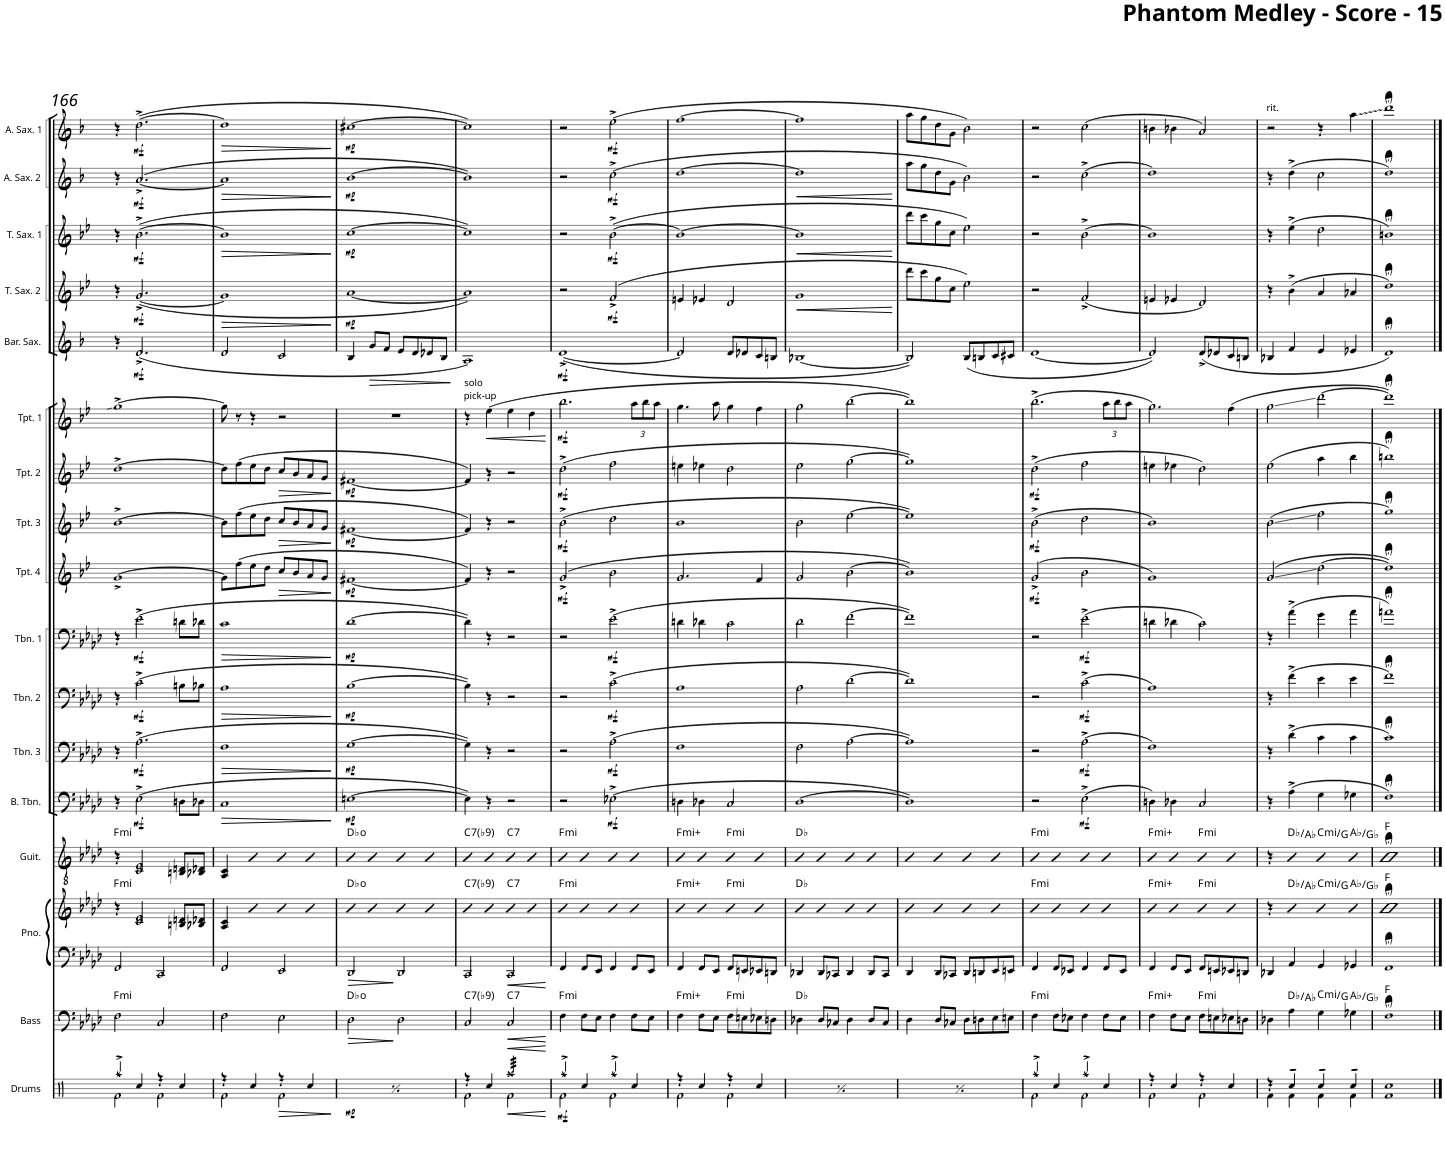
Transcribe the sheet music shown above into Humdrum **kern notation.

**kern	**dynam	**kern	**dynam	**harte	**kern	**kern	**harte	**kern	**harte	**kern	**dynam	**kern	**dynam	**kern	**dynam	**kern	**dynam	**kern	**dynam	**kern	**dynam	**kern	**dynam	**kern	**dynam	**kern	**dynam	**kern	**dynam	**kern	**dynam	**kern	**dynam	**kern	**dynam
*part17	*part17	*part16	*part16	*part16	*part15	*part15	*part15	*part14	*part14	*part13	*part13	*part12	*part12	*part11	*part11	*part10	*part10	*part9	*part9	*part8	*part8	*part7	*part7	*part6	*part6	*part5	*part5	*part4	*part4	*part3	*part3	*part2	*part2	*part1	*part1
*staff18	*staff18	*staff17	*staff17	*	*staff16	*staff15	*	*staff14	*	*staff13	*staff13	*staff12	*staff12	*staff11	*staff11	*staff10	*staff10	*staff9	*staff9	*staff8	*staff8	*staff7	*staff7	*staff6	*staff6	*staff5	*staff5	*staff4	*staff4	*staff3	*staff3	*staff2	*staff2	*staff1	*staff1
*I"Drums	*	*I"Bass	*	*	*I"Piano	*	*	*I"Guitar	*	*I"Bass Bone	*	*I"Trombone 3	*	*I"Trombone 2	*	*I"Trombone 1	*	*I"Trumpet 4	*	*I"Trumpet 3	*	*I"Trumpet 2	*	*I"Trumpet 1	*	*I"Bari Sax	*	*I"Tenor Sax 2	*	*I"Tenor Sax 1	*	*I"Alto Sax 2	*	*I"Alto Sax 1	*
*I'Drums	*	*I'Bass	*	*	*I'Pno.	*	*	*I'Guit.	*	*	*	*I'Tbn. 3	*	*I'Tbn. 2	*	*I'Tbn. 1	*	*I'Tpt. 4	*	*I'Tpt. 3	*	*I'Tpt. 2	*	*I'Tpt. 1	*	*I'Bar. Sax.	*	*I'T. Sax. 2	*	*I'T. Sax. 1	*	*I'A. Sax. 2	*	*I'A. Sax. 1	*
!!LO:PB:g=z
*clefX	*	*clefF4	*	*	*clefF4	*clefG2	*	*clefGv2	*	*clefF4	*	*clefF4	*	*clefF4	*	*clefF4	*	*clefG2	*	*clefG2	*	*clefG2	*	*clefG2	*	*clefG2	*	*clefG2	*	*clefG2	*	*clefG2	*	*clefG2	*
*	*	*Trd7c12	*	*	*	*	*	*	*	*	*	*	*	*	*	*	*	*Trd1c2	*	*Trd1c2	*	*Trd1c2	*	*Trd1c2	*	*Trd12c21	*	*Trd8c14	*	*Trd8c14	*	*Trd5c9	*	*Trd5c9	*
*k[]	*	*k[b-e-a-d-]	*	*	*k[b-e-a-d-]	*k[b-e-a-d-]	*	*k[b-e-a-d-]	*	*k[b-e-a-d-]	*	*k[b-e-a-d-]	*	*k[b-e-a-d-]	*	*k[b-e-a-d-]	*	*k[b-e-]	*	*k[b-e-]	*	*k[b-e-]	*	*k[b-e-]	*	*k[b-]	*	*k[b-e-]	*	*k[b-e-]	*	*k[b-]	*	*k[b-]	*
*M4/4	*	*M4/4	*	*	*M4/4	*M4/4	*	*M4/4	*	*M4/4	*	*M4/4	*	*M4/4	*	*M4/4	*	*M4/4	*	*M4/4	*	*M4/4	*	*M4/4	*	*M4/4	*	*M4/4	*	*M4/4	*	*M4/4	*	*M4/4	*
=166	=166	=166	=166	=166	=166	=166	=166	=166	=166	=166	=166	=166	=166	=166	=166	=166	=166	=166	=166	=166	=166	=166	=166	=166	=166	=166	=166	=166	=166	=166	=166	=166	=166	=166	=166
*^	*	*	*	*	*	*	*	*	*	*	*	*	*	*	*	*	*	*	*	*	*	*	*	*	*	*	*	*	*	*	*	*	*	*	*
!	!	!	!	!	!LO:H:kt=mi	!	!	!LO:H:kt=mi	!	!LO:H:kt=mi	!	!	!	!	!	!	!	!	!	!	!	!	!	!	!	!	!	!	!	!	!	!	!	!	!	!
4Raa^/	2Rf\	.	2F\	.	F:min	2FF/	4r	F:min	4r	F:min	4r	.	4r	.	4r	.	4r	.	[1g^	.	[1b-^	.	[1dd^	.	[1gg^	.	4r	.	4r	.	4r	.	4r	.	4r	.
!	!	!	!	!	!	!	!	!	!	!	!	!LO:DY:b	!	!LO:DY:b	!	!LO:DY:b	!	!LO:DY:b	!	!	!	!	!	!	!	!	!	!LO:DY:b	!	!LO:DY:b	!	!LO:DY:b	!	!LO:DY:b	!	!LO:DY:b
4Rcc/	.	.	.	.	.	.	2c/ 2e-/	.	2C/ 2E-/	.	(2E-^\	mf	(2.A-^\	mf	(2c^\	mf	(2e-^\	mf	.	.	.	.	.	.	.	.	(2.d^/	mf	([2.g^/	mf	([2.b-^\	mf	([2.a^/	mf	([2.dd^\	mf
4r	2Rf\	.	2C/	.	.	2CC/	.	.	.	.	.	.	.	.	.	.	.	.	.	.	.	.	.	.	.	.	.	.	.	.	.	.	.	.	.	.
4Rcc/	.	.	.	.	.	.	8Bn/ 8dn/L	.	8BBn/ 8Dn/L	.	8Dn\L	.	.	.	8Bn\L	.	8dn\L	.	.	.	.	.	.	.	.	.	.	.	.	.	.	.	.	.	.	.
.	.	.	.	.	.	.	8B-X/ 8d-X/J	.	8BB-X/ 8D-X/J	.	8D-X\J	.	.	.	8B-X\J	.	8d-X\J	.	.	.	.	.	.	.	.	.	.	.	.	.	.	.	.	.	.	.
=167	=167	=167	=167	=167	=167	=167	=167	=167	=167	=167	=167	=167	=167	=167	=167	=167	=167	=167	=167	=167	=167	=167	=167	=167	=167	=167	=167	=167	=167	=167	=167	=167	=167	=167	=167	=167
!	!	!	!	!	!	!	!	!	!	!	!	!LO:HP:b	!	!LO:HP:b	!	!LO:HP:b	!	!LO:HP:b	!	!	!	!	!	!	!	!	!	!	!	!LO:HP:b	!	!LO:HP:b	!	!LO:HP:b	!	!LO:HP:b
4r	2Rf\	.	2F\	.	.	2FF/	4A-/ 4c/	.	4AA-/ 4C/	.	1C	>	1F	>	1A-	>	1c	>	8g\L]	.	8b-\L]	.	8dd\L]	.	8gg\]	.	2d/	.	1g]	>	1b-]	>	1a]	>	1dd]	>
.	.	.	.	.	.	.	.	.	.	.	.	.	.	.	.	.	.	.	(8ff\	.	(8ff\	.	(8ff\	.	8r	.	.	.	.	.	.	.	.	.	.	.
4Rcc/	.	.	.	.	.	.	4b-	.	4B-	.	.	.	.	.	.	.	.	.	8ee-\	.	8ee-\	.	8ee-\	.	4r	.	.	.	.	.	.	.	.	.	.	.
.	.	.	.	.	.	.	.	.	.	.	.	.	.	.	.	.	.	.	8dd\J	.	8dd\J	.	8dd\J	.	.	.	.	.	.	.	.	.	.	.	.	.
!	!	!	!	!	!	!	!	!	!	!	!	!	!	!	!	!	!	!	!	!LO:HP:b	!	!LO:HP:b	!	!LO:HP:b	!	!	!	!	!	!	!	!	!	!	!	!
4r	2Rf\	.	2E-\	.	.	2EE-/	4b-	.	4B-	.	.	.	.	.	.	.	.	.	8cc/L	>	8cc/L	>	8cc/L	>	2r	.	2c/	.	.	.	.	.	.	.	.	.
.	.	.	.	.	.	.	.	.	.	.	.	.	.	.	.	.	.	.	8b-/	.	8b-/	.	8b-/	.	.	.	.	.	.	.	.	.	.	.	.	.
4Rcc/	.	.	.	.	.	.	4b-	.	4B-	.	.	.	.	.	.	.	.	.	8a/	.	8a/	.	8a/	.	.	.	.	.	.	.	.	.	.	.	.	.
.	.	.	.	.	.	.	.	.	.	.	.	.	.	.	.	.	.	.	8g/J	.	8g/J	.	8g/J	.	.	.	.	.	.	.	.	.	.	.	.	.
*v	*v	*	*	*	*	*	*	*	*	*	*	*	*	*	*	*	*	*	*	*	*	*	*	*	*	*	*	*	*	*	*	*	*	*	*	*
.	.	.	.	.	.	.	.	.	.	.	]	.	]	.	]	.	]	.	]	.	]	.	]	.	.	.	.	.	]	.	]	.	]	.	]
=168	=168	=168	=168	=168	=168	=168	=168	=168	=168	=168	=168	=168	=168	=168	=168	=168	=168	=168	=168	=168	=168	=168	=168	=168	=168	=168	=168	=168	=168	=168	=168	=168	=168	=168	=168
*^	*	*	*	*	*	*	*	*	*	*	*	*	*	*	*	*	*	*	*	*	*	*	*	*	*	*	*	*	*	*	*	*	*	*	*
!	!	!	!	!LO:HP:b	!	!	!	!	!	!	!	!LO:DY:b	!	!LO:DY:b	!	!LO:DY:b	!	!LO:DY:b	!	!LO:DY:b	!	!LO:DY:b	!	!LO:DY:b	!	!	!	!	!	!LO:DY:b	!	!LO:DY:b	!	!LO:DY:b	!	!LO:DY:b
4r	2Rf\	.	2D-\	>	Db:dim	2DD-/	4b-	Db:dim	4B-	Db:dim	[1En	mp	[1G	mp	[1B-	mp	[1d-	mp	[1f#X	mp	[1f#X	mp	[1f#X	mp	1r	.	4B-/	.	[1a	mp	[1cc	mp	[1b-	mp	[1cc#X	mp
!	!	!	!	!	!	!	!	!	!	!	!	!	!	!	!	!	!	!	!	!	!	!	!	!	!	!	!	!LO:HP:b	!	!	!	!	!	!	!	!
4Rcc/	.	.	.	.	.	.	4b-	.	4B-	.	.	.	.	.	.	.	.	.	.	.	.	.	.	.	.	.	8g/L	>	.	.	.	.	.	.	.	.
.	.	.	.	.	.	.	.	.	.	.	.	.	.	.	.	.	.	.	.	.	.	.	.	.	.	.	8f/J	.	.	.	.	.	.	.	.	.
4r	2Rf\	.	2D-\	]	.	2DD-/	4b-	.	4B-	.	.	.	.	.	.	.	.	.	.	.	.	.	.	.	.	.	8e/L	.	.	.	.	.	.	.	.	.
.	.	.	.	.	.	.	.	.	.	.	.	.	.	.	.	.	.	.	.	.	.	.	.	.	.	.	8d/	.	.	.	.	.	.	.	.	.
4Rcc/	.	.	.	.	.	.	4b-	.	4B-	.	.	.	.	.	.	.	.	.	.	.	.	.	.	.	.	.	8d-X/	.	.	.	.	.	.	.	.	.
.	.	.	.	.	.	.	.	.	.	.	.	.	.	.	.	.	.	.	.	.	.	.	.	.	.	.	8B-/J	.	.	.	.	.	.	.	.	.
*v	*v	*	*	*	*	*	*	*	*	*	*	*	*	*	*	*	*	*	*	*	*	*	*	*	*	*	*	*	*	*	*	*	*	*	*	*
.	.	.	.	.	.	.	.	.	.	.	.	.	.	.	.	.	.	.	.	.	.	.	.	.	.	.	]	.	.	.	.	.	.	.	.
=169	=169	=169	=169	=169	=169	=169	=169	=169	=169	=169	=169	=169	=169	=169	=169	=169	=169	=169	=169	=169	=169	=169	=169	=169	=169	=169	=169	=169	=169	=169	=169	=169	=169	=169	=169
*^	*	*	*	*	*	*	*	*	*	*	*	*	*	*	*	*	*	*	*	*	*	*	*	*	*	*	*	*	*	*	*	*	*	*	*
!	!	!	!	!	!	!	!	!	!	!	!	!	!	!	!	!	!	!	!	!	!	!	!	!	!LO:TX:a:t=solo	!	!	!	!	!	!	!	!	!	!	!
!	!	!	!	!	!LO:H:kt=7	!	!	!LO:H:kt=7	!	!LO:H:kt=7	!	!	!	!	!	!	!	!	!	!	!	!	!	!	!LO:TX:a:t=pick-up	!	!	!	!	!	!	!	!	!	!	!
4r	2Rf\	.	2C/	.	C:7(b9)	2CC/	4b-	C:7(b9)	4B-	C:7(b9)	4E\])	.	4G\])	.	4B-\])	.	4d-\])	.	4f#/])	.	4f#/])	.	4f#/])	.	4r	.	1A)	.	1a])	.	1cc])	.	1b-])	.	1cc#])	.
!	!	!	!	!	!	!	!	!	!	!	!	!	!	!	!	!	!	!	!	!	!	!	!	!	!	!LO:HP:b	!	!	!	!	!	!	!	!	!	!
4Rcc/	.	.	.	.	.	.	4b-	.	4B-	.	4r	.	4r	.	4r	.	4r	.	4r	.	4r	.	4r	.	(4ee-\	<	.	.	.	.	.	.	.	.	.	.
!	!	!LO:HP:b	!	!LO:HP:b	!LO:H:kt=7	!	!	!LO:H:kt=7	!	!LO:H:kt=7	!	!	!	!	!	!	!	!	!	!	!	!	!	!	!	!	!	!	!	!	!	!	!	!	!	!
*tremolo	*	*	*	*	*	*	*	*	*	*	*	*	*	*	*	*	*	*	*	*	*	*	*	*	*	*	*	*	*	*	*	*	*	*	*	*
32Raa/LLL	2Rf\	< [ [	2C/	<	C:7	2CC/	4b-	C:7	4B-	C:7	2r	.	2r	.	2r	.	2r	.	2r	.	2r	.	2r	.	4ee-\	.	.	.	.	.	.	.	.	.	.	.
32Raa/	.	.	.	.	.	.	.	.	.	.	.	.	.	.	.	.	.	.	.	.	.	.	.	.	.	.	.	.	.	.	.	.	.	.	.	.
32Raa/	.	.	.	.	.	.	.	.	.	.	.	.	.	.	.	.	.	.	.	.	.	.	.	.	.	.	.	.	.	.	.	.	.	.	.	.
32Raa/	.	.	.	.	.	.	.	.	.	.	.	.	.	.	.	.	.	.	.	.	.	.	.	.	.	.	.	.	.	.	.	.	.	.	.	.
32Raa/	.	.	.	.	.	.	.	.	.	.	.	.	.	.	.	.	.	.	.	.	.	.	.	.	.	.	.	.	.	.	.	.	.	.	.	.
32Raa/	.	.	.	.	.	.	.	.	.	.	.	.	.	.	.	.	.	.	.	.	.	.	.	.	.	.	.	.	.	.	.	.	.	.	.	.
32Raa/	.	.	.	.	.	.	.	.	.	.	.	.	.	.	.	.	.	.	.	.	.	.	.	.	.	.	.	.	.	.	.	.	.	.	.	.
32Raa/	.	.	.	.	.	.	.	.	.	.	.	.	.	.	.	.	.	.	.	.	.	.	.	.	.	.	.	.	.	.	.	.	.	.	.	.
32Raa/	.	.	.	.	.	.	4b-	.	4B-	.	.	.	.	.	.	.	.	.	.	.	.	.	.	.	4dd\	.	.	.	.	.	.	.	.	.	.	.
32Raa/	.	.	.	.	.	.	.	.	.	.	.	.	.	.	.	.	.	.	.	.	.	.	.	.	.	.	.	.	.	.	.	.	.	.	.	.
32Raa/	.	.	.	.	.	.	.	.	.	.	.	.	.	.	.	.	.	.	.	.	.	.	.	.	.	.	.	.	.	.	.	.	.	.	.	.
32Raa/	.	.	.	.	.	.	.	.	.	.	.	.	.	.	.	.	.	.	.	.	.	.	.	.	.	.	.	.	.	.	.	.	.	.	.	.
32Raa/	.	.	.	.	.	.	.	.	.	.	.	.	.	.	.	.	.	.	.	.	.	.	.	.	.	.	.	.	.	.	.	.	.	.	.	.
32Raa/	.	.	.	.	.	.	.	.	.	.	.	.	.	.	.	.	.	.	.	.	.	.	.	.	.	.	.	.	.	.	.	.	.	.	.	.
32Raa/	.	.	.	.	.	.	.	.	.	.	.	.	.	.	.	.	.	.	.	.	.	.	.	.	.	.	.	.	.	.	.	.	.	.	.	.
32Raa/JJJ	.	.	.	.	.	.	.	.	.	.	.	.	.	.	.	.	.	.	.	.	.	.	.	.	.	.	.	.	.	.	.	.	.	.	.	.
*Xtremolo	*	*	*	*	*	*	*	*	*	*	*	*	*	*	*	*	*	*	*	*	*	*	*	*	*	*	*	*	*	*	*	*	*	*	*	*
*v	*v	*	*	*	*	*	*	*	*	*	*	*	*	*	*	*	*	*	*	*	*	*	*	*	*	*	*	*	*	*	*	*	*	*	*	*
.	[	.	[	.	.	.	.	.	.	.	.	.	.	.	.	.	.	.	.	.	.	.	.	.	[	.	.	.	.	.	.	.	.	.	.
=170	=170	=170	=170	=170	=170	=170	=170	=170	=170	=170	=170	=170	=170	=170	=170	=170	=170	=170	=170	=170	=170	=170	=170	=170	=170	=170	=170	=170	=170	=170	=170	=170	=170	=170	=170
*^	*	*	*	*	*	*	*	*	*	*	*	*	*	*	*	*	*	*	*	*	*	*	*	*	*	*	*	*	*	*	*	*	*	*	*
!	!	!LO:DY:b	!	!	!LO:H:kt=mi	!	!	!LO:H:kt=mi	!	!LO:H:kt=mi	!	!	!	!	!	!	!	!	!	!LO:DY:b	!	!LO:DY:b	!	!LO:DY:b	!	!LO:DY:b	!	!LO:DY:b	!	!	!	!	!	!	!	!
4Raa^/	2Rf\	mf	4F\	.	F:min	4FF/	4b-	F:min	4B-	F:min	2r	.	2r	.	2r	.	2r	.	(2g^/	mf	(2b-^\	mf	(2dd^\	mf	2.bb-\	mf	([1d^	mf	2r	.	2r	.	2r	.	2r	.
4Rcc/	.	.	8F\L	.	.	8FF/L	4b-	.	4B-	.	.	.	.	.	.	.	.	.	.	.	.	.	.	.	.	.	.	.	.	.	.	.	.	.	.	.
.	.	.	8E-\J	.	.	8EE-/J	.	.	.	.	.	.	.	.	.	.	.	.	.	.	.	.	.	.	.	.	.	.	.	.	.	.	.	.	.	.
!	!	!	!	!	!	!	!	!	!	!	!	!LO:DY:b	!	!LO:DY:b	!	!LO:DY:b	!	!LO:DY:b	!	!	!	!	!	!	!	!	!	!	!	!LO:DY:b	!	!LO:DY:b	!	!LO:DY:b	!	!LO:DY:b
4Raa^/	2Rf\	.	4F\	.	.	4FF/	4b-	.	4B-	.	(2E-X^\	mf	(2A-^\	mf	(2c^\	mf	(2e-^\	mf	2b-\	.	2dd\	.	2ff\	.	.	.	.	.	(2f^/	mf	([2b-^\	mf	(2cc^\	mf	(2ee^\	mf
*	*	*	*	*	*	*	*	*	*	*	*	*	*	*	*	*	*	*	*	*	*	*	*	*	*Xbrackettup	*	*	*	*	*	*	*	*	*	*	*
4Rcc/	.	.	8F\L	.	.	8FF/L	4b-	.	4B-	.	.	.	.	.	.	.	.	.	.	.	.	.	.	.	12aa\L	.	.	.	.	.	.	.	.	.	.	.
.	.	.	.	.	.	.	.	.	.	.	.	.	.	.	.	.	.	.	.	.	.	.	.	.	12bb-\	.	.	.	.	.	.	.	.	.	.	.
.	.	.	8E-\J	.	.	8EE-/J	.	.	.	.	.	.	.	.	.	.	.	.	.	.	.	.	.	.	.	.	.	.	.	.	.	.	.	.	.	.
.	.	.	.	.	.	.	.	.	.	.	.	.	.	.	.	.	.	.	.	.	.	.	.	.	12aa\J	.	.	.	.	.	.	.	.	.	.	.
=171	=171	=171	=171	=171	=171	=171	=171	=171	=171	=171	=171	=171	=171	=171	=171	=171	=171	=171	=171	=171	=171	=171	=171	=171	=171	=171	=171	=171	=171	=171	=171	=171	=171	=171	=171	=171
!	!	!	!	!	!LO:H:kt=mi	!	!	!LO:H:kt=mi	!	!LO:H:kt=mi	!	!	!	!	!	!	!	!	!	!	!	!	!	!	!	!	!	!	!	!	!	!	!	!	!	!
4r	2Rf\	.	4F\	.	F:(b3,#5)	4FF/	4b-	F:(b3,#5)	4B-	F:(b3,#5)	4Dn\	.	1F	.	1A-	.	4dn\	.	2.g/	.	1b-	.	4een\	.	4.gg\	.	2d/]	.	4en/	.	1b-_	.	[1dd	.	[1ff	.
4Rcc/	.	.	8F\L	.	.	8FF/L	4b-	.	4B-	.	4D-X\	.	.	.	.	.	4d-X\	.	.	.	.	.	4ee-X\	.	.	.	.	.	4e-X/	.	.	.	.	.	.	.
.	.	.	8E-\J	.	.	8EE-/J	.	.	.	.	.	.	.	.	.	.	.	.	.	.	.	.	.	.	8aa\	.	.	.	.	.	.	.	.	.	.	.
!	!	!	!	!	!LO:H:kt=mi	!	!	!LO:H:kt=mi	!	!LO:H:kt=mi	!	!	!	!	!	!	!	!	!	!	!	!	!	!	!	!	!	!	!	!	!	!	!	!	!	!
4r	2Rf\	.	8F\L	.	F:min	8FF/L	4b-	F:min	4B-	F:min	2C/	.	.	.	.	.	2c\	.	.	.	.	.	2dd\	.	4gg\	.	8d/L	.	2d/	.	.	.	.	.	.	.
.	.	.	8En\	.	.	8EEn/	.	.	.	.	.	.	.	.	.	.	.	.	.	.	.	.	.	.	.	.	8d-X/	.	.	.	.	.	.	.	.	.
4Rcc/	.	.	8E-X\	.	.	8EE-X/	4b-	.	4B-	.	.	.	.	.	.	.	.	.	4f/	.	.	.	.	.	4ff\	.	8c/	.	.	.	.	.	.	.	.	.
.	.	.	8Dn\J	.	.	8DDn/J	.	.	.	.	.	.	.	.	.	.	.	.	.	.	.	.	.	.	.	.	8Bn/J	.	.	.	.	.	.	.	.	.
=172	=172	=172	=172	=172	=172	=172	=172	=172	=172	=172	=172	=172	=172	=172	=172	=172	=172	=172	=172	=172	=172	=172	=172	=172	=172	=172	=172	=172	=172	=172	=172	=172	=172	=172	=172	=172
!	!	!	!	!	!	!	!	!	!	!	!	!	!	!	!	!	!	!	!	!	!	!	!	!	!	!	!	!	!	!LO:HP:b	!	!LO:HP:b	!	!LO:HP:b	!	!
4r	2Rf\	.	4D-X\	.	Db:maj	4DD-X/	4b-	Db:maj	4B-	Db:maj	[1D-	.	2F\	.	2A-\	.	2d-\	.	2g/	.	2b-\	.	2ee-\	.	2gg\	.	[1B-X	.	1g	<	1b-]	<	1dd]	<	1ff]	.
4Rcc/	.	.	8D-/L	.	.	8DD-/L	4b-	.	4B-	.	.	.	.	.	.	.	.	.	.	.	.	.	.	.	.	.	.	.	.	.	.	.	.	.	.	.
.	.	.	8C-X/J	.	.	8CC-X/J	.	.	.	.	.	.	.	.	.	.	.	.	.	.	.	.	.	.	.	.	.	.	.	.	.	.	.	.	.	.
4r	2Rf\	.	4D-\	.	.	4DD-/	4b-	.	4B-	.	.	.	[2A-\	.	[2d-\	.	[2f\	.	[2b-\	.	[2ee-\	.	[2gg\	.	[2bb-\	.	.	.	.	.	.	.	.	.	.	.
4Rcc/	.	.	8D-/L	.	.	8DD-/L	4b-	.	4B-	.	.	.	.	.	.	.	.	.	.	.	.	.	.	.	.	.	.	.	.	.	.	.	.	.	.	.
.	.	.	8C-/J	.	.	8CC-/J	.	.	.	.	.	.	.	.	.	.	.	.	.	.	.	.	.	.	.	.	.	.	.	.	.	.	.	.	.	.
*v	*v	*	*	*	*	*	*	*	*	*	*	*	*	*	*	*	*	*	*	*	*	*	*	*	*	*	*	*	*	*	*	*	*	*	*	*
.	.	.	.	.	.	.	.	.	.	.	.	.	.	.	.	.	.	.	.	.	.	.	.	.	.	.	.	.	[	.	[	.	[	.	.
=173	=173	=173	=173	=173	=173	=173	=173	=173	=173	=173	=173	=173	=173	=173	=173	=173	=173	=173	=173	=173	=173	=173	=173	=173	=173	=173	=173	=173	=173	=173	=173	=173	=173	=173	=173
*^	*	*	*	*	*	*	*	*	*	*	*	*	*	*	*	*	*	*	*	*	*	*	*	*	*	*	*	*	*	*	*	*	*	*	*
4r	2Rf\	.	4D-\	.	.	4DD-/	4b-	.	4B-	.	1D-])	.	1A-])	.	1d-])	.	1f])	.	1b-])	.	1ee-])	.	1gg])	.	1bb-])	.	2B-/])	.	8ddd\L	.	8ddd\L	.	8aa\L	.	8aa\L	.
.	.	.	.	.	.	.	.	.	.	.	.	.	.	.	.	.	.	.	.	.	.	.	.	.	.	.	.	.	8ccc\	.	8ccc\	.	8gg\	.	8gg\	.
4Rcc/	.	.	8D-/L	.	.	8DD-/L	4b-	.	4B-	.	.	.	.	.	.	.	.	.	.	.	.	.	.	.	.	.	.	.	8gg\	.	8gg\	.	8dd\	.	8dd\	.
.	.	.	8C-X/J	.	.	8CC-X/J	.	.	.	.	.	.	.	.	.	.	.	.	.	.	.	.	.	.	.	.	.	.	8cc\J	.	8cc\J	.	8g\J	.	8g\J	.
4r	2Rf\	.	8D-\L	.	.	8DD-/L	4b-	.	4B-	.	.	.	.	.	.	.	.	.	.	.	.	.	.	.	.	.	(8B-/L	.	2ee-\)	.	2ee-\)	.	2b-\)	.	2b-\)	.
.	.	.	8Dn\	.	.	8DDn/	.	.	.	.	.	.	.	.	.	.	.	.	.	.	.	.	.	.	.	.	8Bn/	.	.	.	.	.	.	.	.	.
4Rcc/	.	.	8E-\	.	.	8EE-/	4b-	.	4B-	.	.	.	.	.	.	.	.	.	.	.	.	.	.	.	.	.	8c/	.	.	.	.	.	.	.	.	.
.	.	.	8En\J	.	.	8EEn/J	.	.	.	.	.	.	.	.	.	.	.	.	.	.	.	.	.	.	.	.	8c#X/J	.	.	.	.	.	.	.	.	.
=174	=174	=174	=174	=174	=174	=174	=174	=174	=174	=174	=174	=174	=174	=174	=174	=174	=174	=174	=174	=174	=174	=174	=174	=174	=174	=174	=174	=174	=174	=174	=174	=174	=174	=174	=174	=174
!	!	!	!	!	!LO:H:kt=mi	!	!	!LO:H:kt=mi	!	!LO:H:kt=mi	!	!	!	!	!	!	!	!	!	!LO:DY:b	!	!LO:DY:b	!	!LO:DY:b	!	!	!	!	!	!	!	!	!	!	!	!
4Raa^/	2Rf\	.	4F\	.	F:min	4FF/	4b-	F:min	4B-	F:min	2r	.	2r	.	2r	.	2r	.	(2g^/	mf	(2b-^\	mf	(2dd^\	mf	(2.bb-^\	.	[1d	.	2r	.	2r	.	2r	.	2r	.
4Rcc/	.	.	8F\L	.	.	8FF/L	4b-	.	4B-	.	.	.	.	.	.	.	.	.	.	.	.	.	.	.	.	.	.	.	.	.	.	.	.	.	.	.
.	.	.	8E-X\J	.	.	8EE-X/J	.	.	.	.	.	.	.	.	.	.	.	.	.	.	.	.	.	.	.	.	.	.	.	.	.	.	.	.	.	.
!	!	!	!	!	!	!	!	!	!	!	!	!LO:DY:b	!	!LO:DY:b	!	!LO:DY:b	!	!LO:DY:b	!	!	!	!	!	!	!	!	!	!	!	!	!	!	!	!	!	!
4Raa^/	2Rf\	.	4F\	.	.	4FF/	4b-	.	4B-	.	(2E-^\	mf	(2A-^\	mf	(2c^\	mf	(2e-^\	mf	2b-\	.	2dd\	.	2ff\	.	.	.	.	.	(2f^/	.	[2b-^\	.	(2cc^\	.	(2cc\	.
4Rcc/	.	.	8F\L	.	.	8FF/L	4b-	.	4B-	.	.	.	.	.	.	.	.	.	.	.	.	.	.	.	12aa\L	.	.	.	.	.	.	.	.	.	.	.
.	.	.	.	.	.	.	.	.	.	.	.	.	.	.	.	.	.	.	.	.	.	.	.	.	12bb-\	.	.	.	.	.	.	.	.	.	.	.
.	.	.	8E-\J	.	.	8EE-/J	.	.	.	.	.	.	.	.	.	.	.	.	.	.	.	.	.	.	.	.	.	.	.	.	.	.	.	.	.	.
.	.	.	.	.	.	.	.	.	.	.	.	.	.	.	.	.	.	.	.	.	.	.	.	.	12aa\J	.	.	.	.	.	.	.	.	.	.	.
=175	=175	=175	=175	=175	=175	=175	=175	=175	=175	=175	=175	=175	=175	=175	=175	=175	=175	=175	=175	=175	=175	=175	=175	=175	=175	=175	=175	=175	=175	=175	=175	=175	=175	=175	=175	=175
!	!	!	!	!	!LO:H:kt=mi	!	!	!LO:H:kt=mi	!	!LO:H:kt=mi	!	!	!	!	!	!	!	!	!	!	!	!	!	!	!	!	!	!	!	!	!	!	!	!	!	!
4r	2Rf\	.	4F\	.	F:(b3,#5)	4FF/	4b-	F:(b3,#5)	4B-	F:(b3,#5)	4Dn\)	.	1F)	.	1A-)	.	4dn\	.	1g)	.	1b-)	.	4een\	.	2.gg\)	.	2d/])	.	4en/	.	1b-]	.	1dd)	.	4bn\	.
4Rcc/	.	.	8F\L	.	.	8FF/L	4b-	.	4B-	.	4D-X\	.	.	.	.	.	4d-X\	.	.	.	.	.	4ee-X\	.	.	.	.	.	4e-X/	.	.	.	.	.	4b-X\	.
.	.	.	8E-\J	.	.	8EE-/J	.	.	.	.	.	.	.	.	.	.	.	.	.	.	.	.	.	.	.	.	.	.	.	.	.	.	.	.	.	.
!	!	!	!	!	!LO:H:kt=mi	!	!	!LO:H:kt=mi	!	!LO:H:kt=mi	!	!	!	!	!	!	!	!	!	!	!	!	!	!	!	!	!	!	!	!	!	!	!	!	!	!
4r	2Rf\	.	8F\L	.	F:min	8FF/L	4b-	F:min	4B-	F:min	2C/	.	.	.	.	.	2c\)	.	.	.	.	.	2dd\)	.	.	.	(8d^/L	.	2d/)	.	.	.	.	.	2a/)	.
.	.	.	8En\	.	.	8EEn/	.	.	.	.	.	.	.	.	.	.	.	.	.	.	.	.	.	.	.	.	8d-X/	.	.	.	.	.	.	.	.	.
4Rcc/	.	.	8E-X\	.	.	8EE-X/	4b-	.	4B-	.	.	.	.	.	.	.	.	.	.	.	.	.	.	.	(4ff\	.	8c/	.	.	.	.	.	.	.	.	.
.	.	.	8Dn\J	.	.	8DDn/J	.	.	.	.	.	.	.	.	.	.	.	.	.	.	.	.	.	.	.	.	8Bn/J	.	.	.	.	.	.	.	.	.
=176	=176	=176	=176	=176	=176	=176	=176	=176	=176	=176	=176	=176	=176	=176	=176	=176	=176	=176	=176	=176	=176	=176	=176	=176	=176	=176	=176	=176	=176	=176	=176	=176	=176	=176	=176	=176
4r	4Rf\	.	4D-X\	.	.	4DD-X/	4r	.	4r	.	4r	.	4r	.	4r	.	4r	.	(2g/	.	(2b-\	.	(2ee-\	.	2gg\	.	4B-X/	.	4r	.	4r	.	4r	.	2r	.
4Rcc~/	4Rf\	.	4A-\	.	Db:maj/5	4AA-/	4b-	Db:maj/5	4B-	Db:maj/5	(4A-^\	.	(4d-^\	.	(4f^\	.	(4a-^\	.	.	.	.	.	.	.	.	.	4f/	.	(4b-^\	.	(4ee-^\	.	(4dd^\	.	.	.
!	!	!	!	!	!LO:H:kt=mi	!	!	!LO:H:kt=mi	!	!LO:H:kt=mi	!	!	!	!	!	!	!	!	!	!	!	!	!	!	!	!	!	!	!	!	!	!	!	!	!	!
4Rcc~/	4Rf\	.	4G\	.	C:min/5	4GG/	4b-	C:min/5	4B-	C:min/5	4G\	.	4c\	.	4e-\	.	4g\	.	[2dd\	.	2ff\	.	4aa\	.	[2ddd\	.	4e/	.	4a/	.	2dd\	.	2cc\	.	4r	.
4Rcc~/	4Rf\	.	4G-X\	.	Ab:maj/b7	4GG-X/	4b-	Ab:maj/b7	4B-	Ab:maj/b7	4G-X\	.	4c\	.	4e-\	.	4a-\	.	.	.	.	.	4bb-\	.	.	.	4e-X/	.	4a-X/	.	.	.	.	.	4aa\	.
=177	=177	=177	=177	=177	=177	=177	=177	=177	=177	=177	=177	=177	=177	=177	=177	=177	=177	=177	=177	=177	=177	=177	=177	=177	=177	=177	=177	=177	=177	=177	=177	=177	=177	=177	=177	=177
1Rcc	1Rf	.	1F;<	.	F:maj	1FF;<	1b-;<	F:maj	1B-;<	F:maj	1F;<)	.	1c;<)	.	1f;<)	.	1an;<)	.	1dd;<])	.	1gg;<)	.	1bbn;<)	.	1ddd;<])	.	1d;<)	.	1dd;<)	.	1bn;<)	.	1dd;<)	.	1ddd;<	.
*v	*v	*	*	*	*	*	*	*	*	*	*	*	*	*	*	*	*	*	*	*	*	*	*	*	*	*	*	*	*	*	*	*	*	*	*	*
==	==	==	==	==	==	==	==	==	==	==	==	==	==	==	==	==	==	==	==	==	==	==	==	==	==	==	==	==	==	==	==	==	==	==	==
*-	*-	*-	*-	*-	*-	*-	*-	*-	*-	*-	*-	*-	*-	*-	*-	*-	*-	*-	*-	*-	*-	*-	*-	*-	*-	*-	*-	*-	*-	*-	*-	*-	*-	*-	*-
